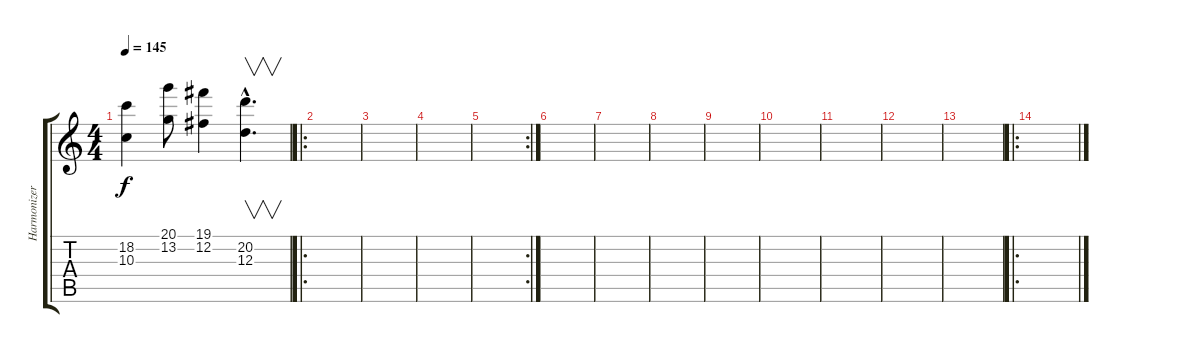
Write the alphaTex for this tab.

\track ("Harmonizer" "Harmonizer") {instrument overdrivenguitar}
\staff {score tabs}
\tuning (B3 Gb3 D3 A2 E2 B1) {hide}
\ts (4 4)
\tempo 145
\clef g2
\ks c
(18.2{t} 10.3{t}).4{dy f} (20.1 13.2).8 (19.1 12.2).4 (20.2{hac} 12.3{hac}).4{v d} |
\ro
|
|
|
\rc 2
|
|
|
|
|
|
|
|
|
\ro
